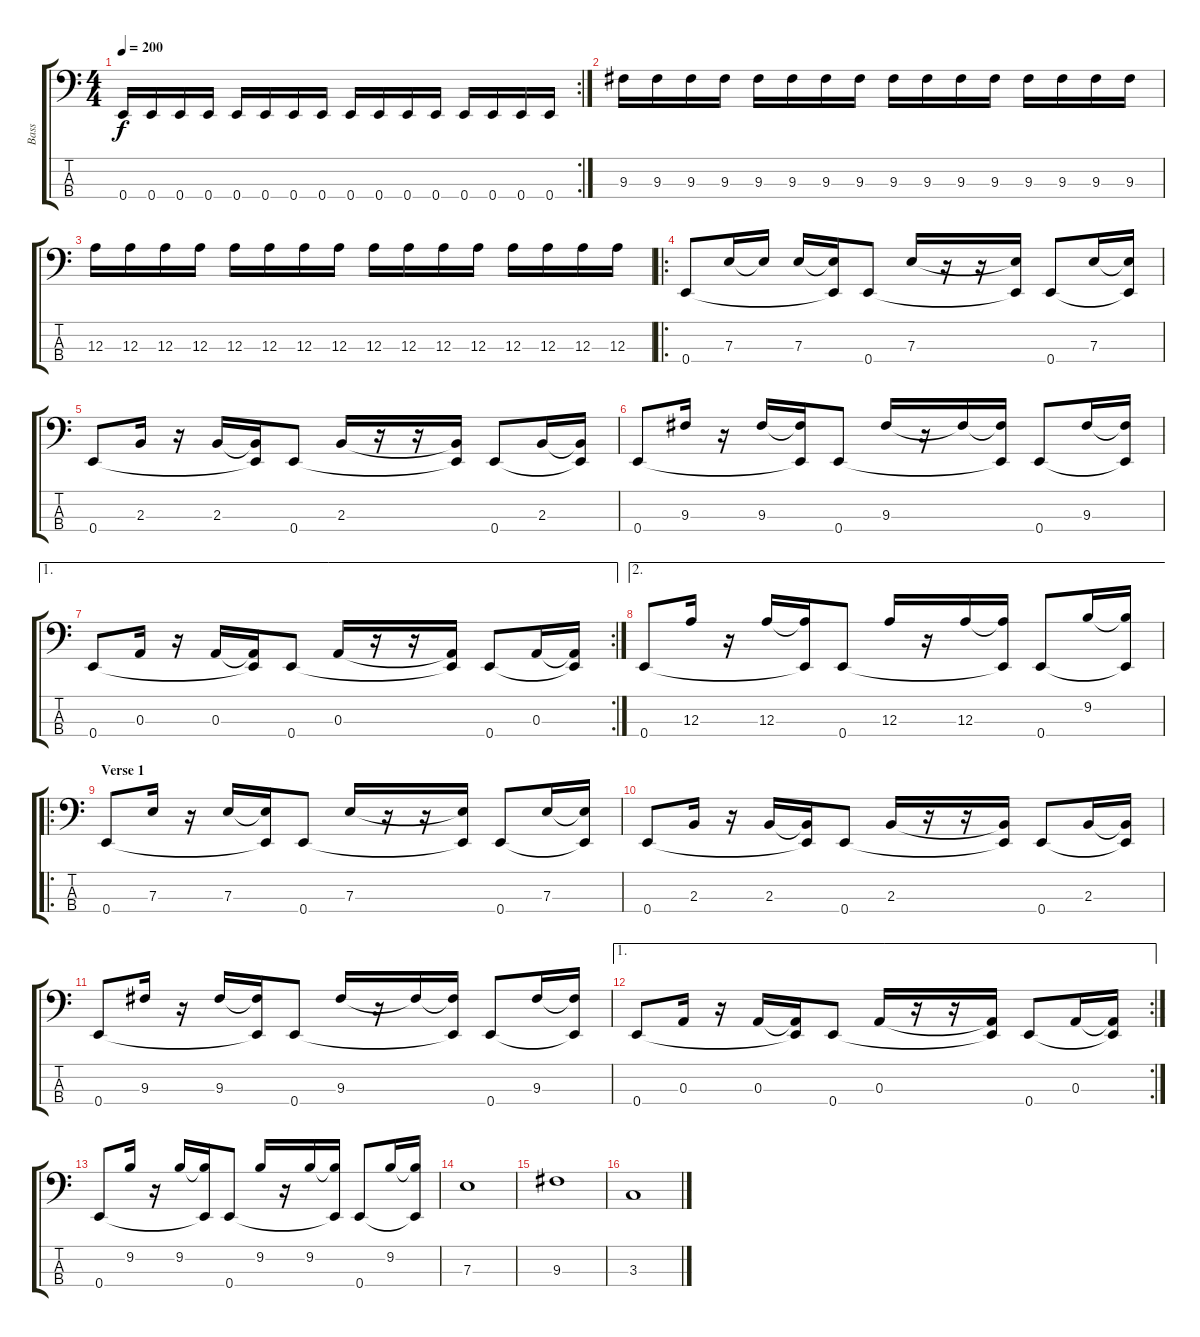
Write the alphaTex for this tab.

\track ("Bass" "Bass") {instrument electricbassfinger}
\staff {score tabs}
\tuning (G2 D2 A1 E1) {hide}
\rc 2
\ts (4 4)
\tempo 200
\clef f4
\ks c
0.4.16{dy f} 0.4.16 0.4.16 0.4.16 0.4.16 0.4.16 0.4.16 0.4.16 0.4.16 0.4.16 0.4.16 0.4.16 0.4.16 0.4.16 0.4.16 0.4.16 |
9.3.16 9.3.16 9.3.16 9.3.16 9.3.16 9.3.16 9.3.16 9.3.16 9.3.16 9.3.16 9.3.16 9.3.16 9.3.16 9.3.16 9.3.16 9.3.16 |
12.3.16 12.3.16 12.3.16 12.3.16 12.3.16 12.3.16 12.3.16 12.3.16 12.3.16 12.3.16 12.3.16 12.3.16 12.3.16 12.3.16 12.3.16 12.3.16 |
\ro
0.4.8 7.3.16 7.3{t}.16 7.3.16 (7.3{t} 0.4{t}).16 0.4.8 7.3.16 r.16 r.16 (7.3{t} 0.4{t}).16 0.4.8 7.3.16 (7.3{t} 0.4{t}).16 |
0.4.8 2.3.16 r.16 2.3.16 (2.3{t} 0.4{t}).16 0.4.8 2.3.16 r.16 r.16 (2.3{t} 0.4{t}).16 0.4.8 2.3.16 (2.3{t} 0.4{t}).16 |
0.4.8 9.3.16 r.16 9.3.16 (9.3{t} 0.4{t}).16 0.4.8 9.3.16 r.16 9.3{t}.16 (9.3{t} 0.4{t}).16 0.4.8 9.3.16 (9.3{t} 0.4{t}).16 |
\ae 1
\rc 2
0.4.8 0.3.16 r.16 0.3.16 (0.3{t} 0.4{t}).16 0.4.8 0.3.16 r.16 r.16 (0.3{t} 0.4{t}).16 0.4.8 0.3.16 (0.3{t} 0.4{t}).16 |
\ae 2
0.4.8 12.3.16 r.16 12.3.16 (12.3{t} 0.4{t}).16 0.4.8 12.3.16 r.16 12.3.16 (12.3{t} 0.4{t}).16 0.4.8 9.2.16 (9.2{t} 0.4{t}).16 |
\ro
\section ("" "Verse 1")
0.4.8 7.3.16 r.16 7.3.16 (7.3{t} 0.4{t}).16 0.4.8 7.3.16 r.16 r.16 (7.3{t} 0.4{t}).16 0.4.8 7.3.16 (7.3{t} 0.4{t}).16 |
0.4.8 2.3.16 r.16 2.3.16 (2.3{t} 0.4{t}).16 0.4.8 2.3.16 r.16 r.16 (2.3{t} 0.4{t}).16 0.4.8 2.3.16 (2.3{t} 0.4{t}).16 |
0.4.8 9.3.16 r.16 9.3.16 (9.3{t} 0.4{t}).16 0.4.8 9.3.16 r.16 9.3{t}.16 (9.3{t} 0.4{t}).16 0.4.8 9.3.16 (9.3{t} 0.4{t}).16 |
\ae 1
\rc 2
0.4.8 0.3.16 r.16 0.3.16 (0.3{t} 0.4{t}).16 0.4.8 0.3.16 r.16 r.16 (0.3{t} 0.4{t}).16 0.4.8 0.3.16 (0.3{t} 0.4{t}).16 |
0.4.8 9.2.16 r.16 9.2.16 (9.2{t} 0.4{t}).16 0.4.8 9.2.16 r.16 9.2.16 (9.2{t} 0.4{t}).16 0.4.8 9.2.16 (9.2{t} 0.4{t}).16 |
7.3.1 |
9.3.1 |
3.3.1
